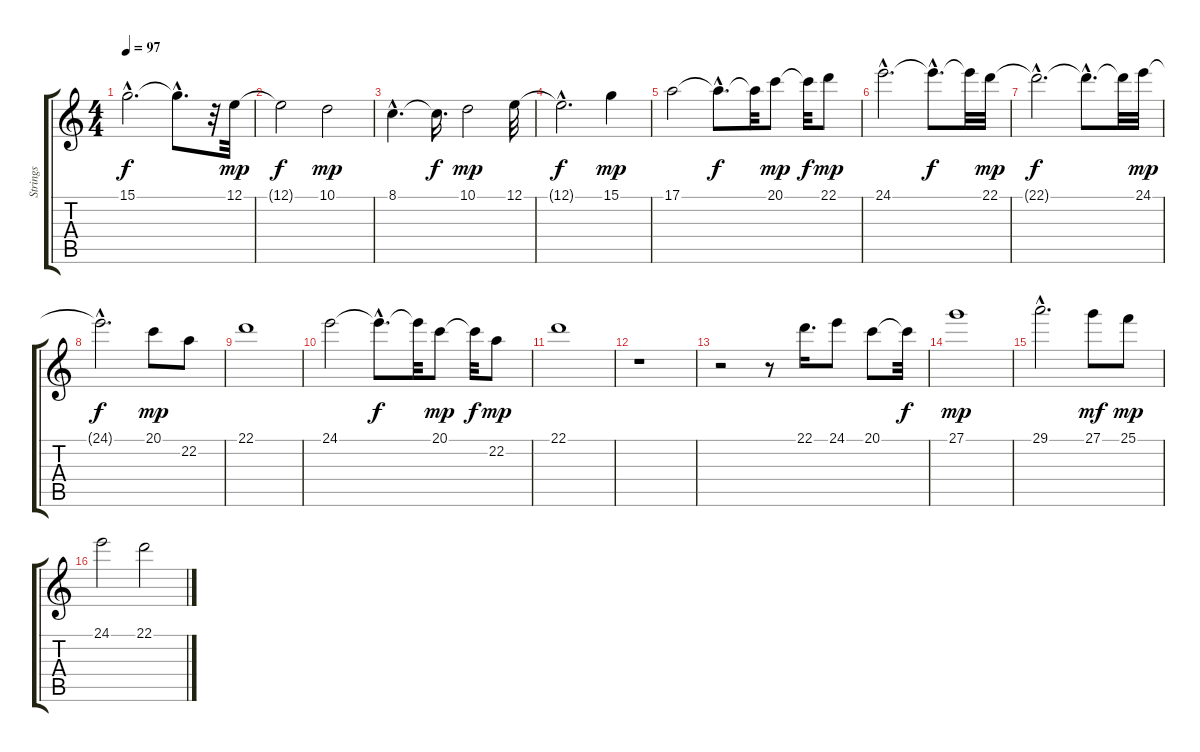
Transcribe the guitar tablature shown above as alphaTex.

\track ("Strings             " "Strings   ") {instrument stringensemble1}
\staff {score tabs}
\tuning (E4 B3 G3 D3 A2 E2) {hide}
\ts (4 4)
\tempo 97
\clef g2
\ks c
15.1{hac t}.2{d dy f} 15.1{hac t}.8{d} r.32 12.1.32{dy mp} |
12.1{t}.2{dy f} 10.1.2{dy mp} |
8.1{hac}.4{d} 8.1{t}.16{d dy f} 10.1.2{dy mp} 12.1.32 |
12.1{hac t}.2{d dy f} 15.1.4{dy mp} |
17.1.2 17.1{hac t}.8{d dy f} 17.1{t}.32 20.1.8{dy mp} 20.1{t}.32{dy f} 22.1.8{dy mp} |
24.1{hac}.2{d} 24.1{hac t}.8{d dy f} 24.1{t}.32 22.1.32{dy mp} |
22.1{hac t}.2{d dy f} 22.1{hac t}.8{d} 22.1{t}.32 24.1.32{dy mp} |
24.1{hac t}.2{d dy f} 20.1.8{dy mp} 22.2.8 |
22.1.1 |
24.1.2 24.1{hac t}.8{d dy f} 24.1{t}.32 20.1.8{dy mp} 20.1{t}.32{dy f} 22.2.8{dy mp} |
22.1.1 |
r.1 |
r.2 r.8 22.1.16{d} 24.1.8 20.1.8 20.1{t}.32{dy f} |
27.1.1{dy mp} |
29.1{hac}.2{d} 27.1.8{dy mf} 25.1.8{dy mp} |
24.1.2 22.1.2
